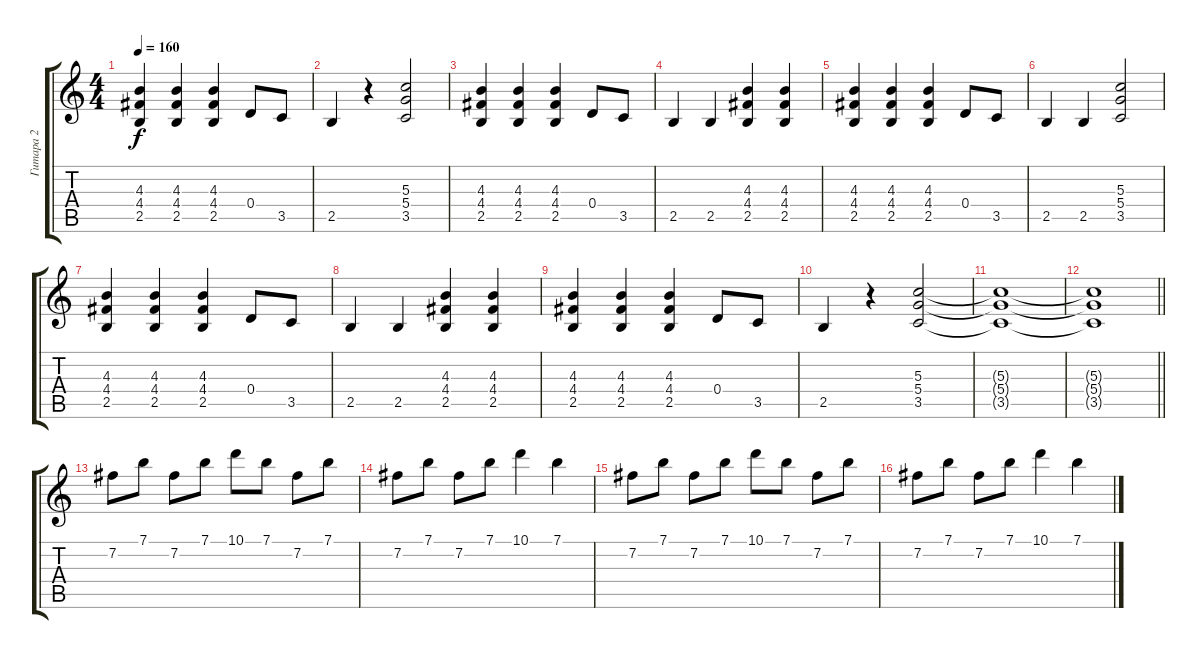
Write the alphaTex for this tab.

\track ("Гитара 2" "Гитара 2") {instrument overdrivenguitar}
\staff {score tabs}
\tuning (E4 B3 G3 D3 A2 E2) {hide}
\ts (4 4)
\tempo 160
\clef g2
\ks c
(4.3 4.4 2.5).4{dy f} (4.3 4.4 2.5).4 (4.3 4.4 2.5).4 0.4.8 3.5.8 |
2.5.4 r.4 (5.3 5.4 3.5).2 |
(4.3 4.4 2.5).4 (4.3 4.4 2.5).4 (4.3 4.4 2.5).4 0.4.8 3.5.8 |
2.5.4 2.5.4 (4.3 4.4 2.5).4 (4.3 4.4 2.5).4 |
(4.3 4.4 2.5).4 (4.3 4.4 2.5).4 (4.3 4.4 2.5).4 0.4.8 3.5.8 |
2.5.4 2.5.4 (5.3 5.4 3.5).2 |
(4.3 4.4 2.5).4 (4.3 4.4 2.5).4 (4.3 4.4 2.5).4 0.4.8 3.5.8 |
2.5.4 2.5.4 (4.3 4.4 2.5).4 (4.3 4.4 2.5).4 |
(4.3 4.4 2.5).4 (4.3 4.4 2.5).4 (4.3 4.4 2.5).4 0.4.8 3.5.8 |
2.5.4 r.4 (5.3 5.4 3.5).2 |
(5.3{t} 5.4{t} 3.5{t}).1 |
\barLineRight lightlight
(5.3{t} 5.4{t} 3.5{t}).1 |
7.2.8 7.1.8 7.2.8 7.1.8 10.1.8 7.1.8 7.2.8 7.1.8 |
7.2.8 7.1.8 7.2.8 7.1.8 10.1.4 7.1.4 |
7.2.8 7.1.8 7.2.8 7.1.8 10.1.8 7.1.8 7.2.8 7.1.8 |
7.2.8 7.1.8 7.2.8 7.1.8 10.1.4 7.1.4
